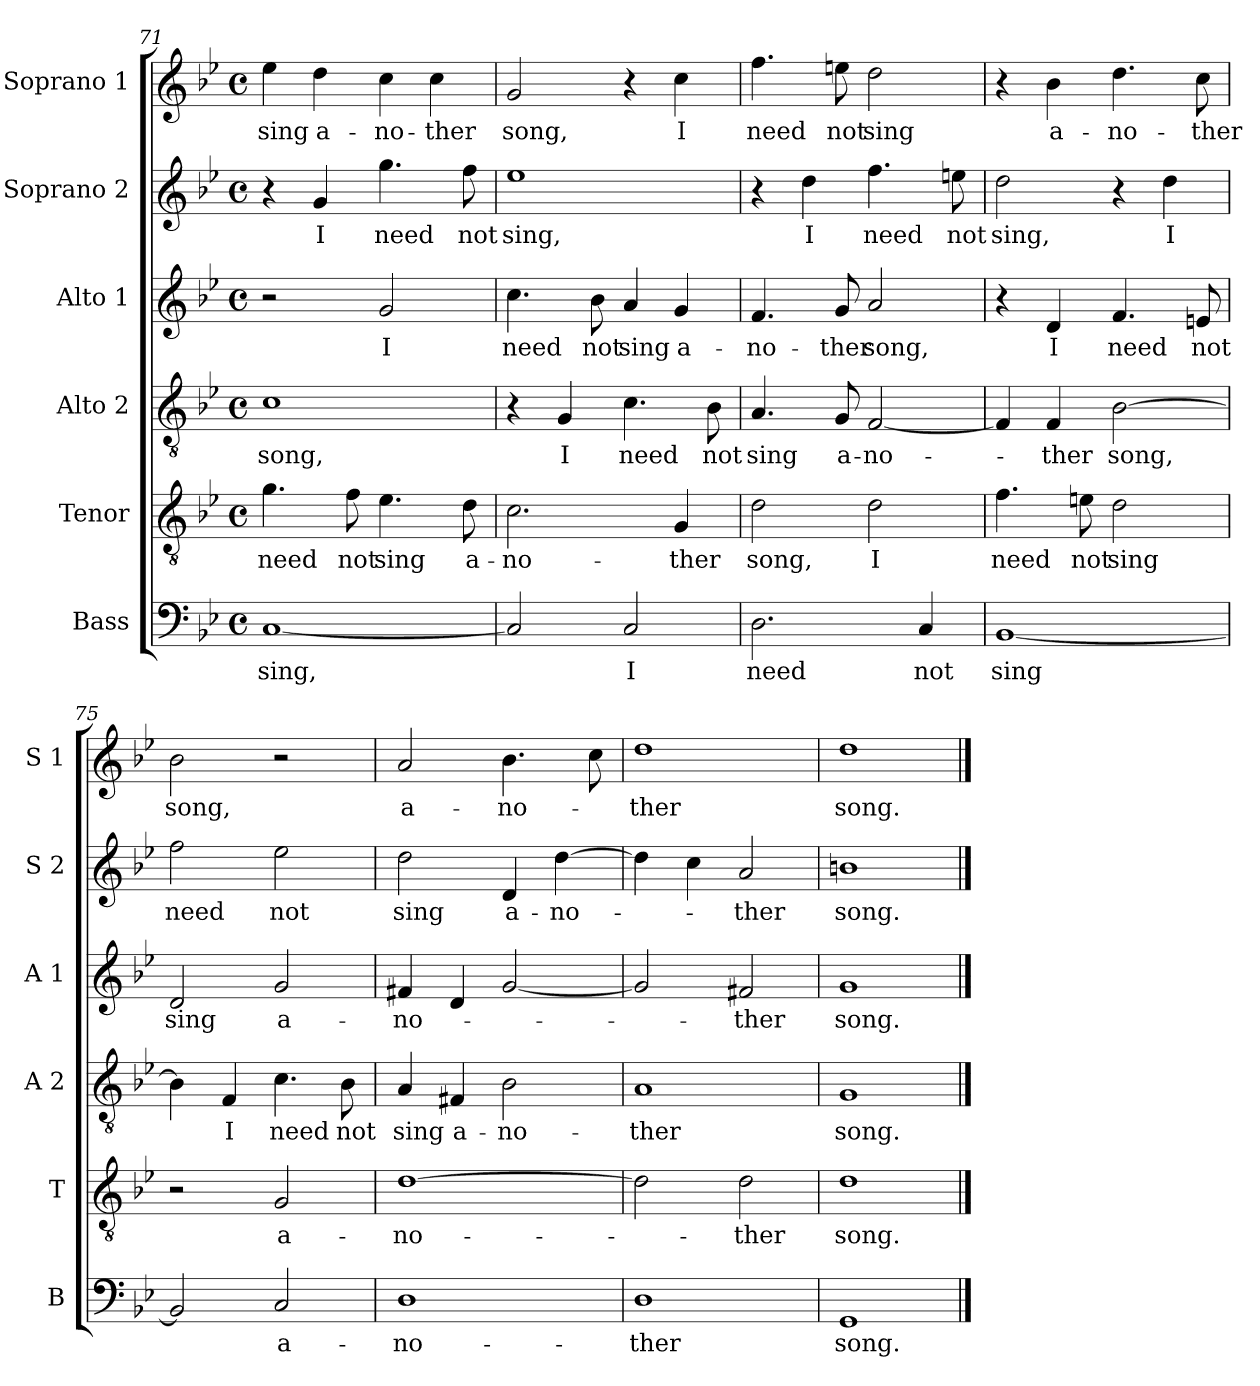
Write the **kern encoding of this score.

**kern	**text	**kern	**text	**kern	**text	**kern	**text	**kern	**text	**kern	**text
*part6	*part6	*part5	*part5	*part4	*part4	*part3	*part3	*part2	*part2	*part1	*part1
*staff6	*staff6	*staff5	*staff5	*staff4	*staff4	*staff3	*staff3	*staff2	*staff2	*staff1	*staff1
*I"Bass	*	*I"Tenor	*	*I"Alto 2	*	*I"Alto 1	*	*I"Soprano 2	*	*I"Soprano 1	*
*I'B	*	*I'T	*	*I'A 2	*	*I'A 1	*	*I'S 2	*	*I'S 1	*
*clefF4	*	*clefGv2	*	*clefGv2	*	*clefG2	*	*clefG2	*	*clefG2	*
*k[b-e-]	*	*k[b-e-]	*	*k[b-e-]	*	*k[b-e-]	*	*k[b-e-]	*	*k[b-e-]	*
*B-:	*	*B-:	*	*B-:	*	*B-:	*	*B-:	*	*B-:	*
*M4/4	*	*M4/4	*	*M4/4	*	*M4/4	*	*M4/4	*	*M4/4	*
*met(c)	*	*met(c)	*	*met(c)	*	*met(c)	*	*met(c)	*	*met(c)	*
=71	=71	=71	=71	=71	=71	=71	=71	=71	=71	=71	=71
!	!LO:LY:b	!	!LO:LY:b	!	!LO:LY:b	!	!	!	!	!	!LO:LY:b
[1C	sing,	4.g\	need	1c	song,	2r	.	4r	.	4ee-\	sing
!	!	!	!	!	!	!	!	!	!LO:LY:b	!	!LO:LY:b
.	.	.	.	.	.	.	.	4g/	I	4dd\	a-
!	!	!	!LO:LY:b	!	!	!	!	!	!	!	!
.	.	8f\	not	.	.	.	.	.	.	.	.
!	!	!	!LO:LY:b	!	!	!	!LO:LY:b	!	!LO:LY:b	!	!LO:LY:b
.	.	4.e-\	sing	.	.	2g/	I	4.gg\	need	4cc\	-no-
!	!	!	!	!	!	!	!	!	!	!	!LO:LY:b
.	.	.	.	.	.	.	.	.	.	4cc\	-ther
!	!	!	!LO:LY:b	!	!	!	!	!	!LO:LY:b	!	!
.	.	8d\	a-	.	.	.	.	8ff\	not	.	.
=72	=72	=72	=72	=72	=72	=72	=72	=72	=72	=72	=72
!	!	!	!LO:LY:b	!	!	!	!LO:LY:b	!	!LO:LY:b	!	!LO:LY:b
2C/]	.	2.c\	-no-	4r	.	4.cc\	need	1ee-	sing,	2g/	song,
!	!	!	!	!	!LO:LY:b	!	!	!	!	!	!
.	.	.	.	4G/	I	.	.	.	.	.	.
!	!	!	!	!	!	!	!LO:LY:b	!	!	!	!
.	.	.	.	.	.	8b-\	not	.	.	.	.
!	!LO:LY:b	!	!	!	!LO:LY:b	!	!LO:LY:b	!	!	!	!
2C/	I	.	.	4.c\	need	4a/	sing	.	.	4r	.
!	!	!	!LO:LY:b	!	!	!	!LO:LY:b	!	!	!	!LO:LY:b
.	.	4G/	-ther	.	.	4g/	a-	.	.	4cc\	I
!	!	!	!	!	!LO:LY:b	!	!	!	!	!	!
.	.	.	.	8B-\	not	.	.	.	.	.	.
=73	=73	=73	=73	=73	=73	=73	=73	=73	=73	=73	=73
!	!LO:LY:b	!	!LO:LY:b	!	!LO:LY:b	!	!LO:LY:b	!	!	!	!LO:LY:b
2.D\	need	2d\	song,	4.A/	sing	4.f/	-no-	4r	.	4.ff\	need
!	!	!	!	!	!	!	!	!	!LO:LY:b	!	!
.	.	.	.	.	.	.	.	4dd\	I	.	.
!	!	!	!	!	!LO:LY:b	!	!LO:LY:b	!	!	!	!LO:LY:b
.	.	.	.	8G/	a-	8g/	-ther	.	.	8een\	not
!	!	!	!LO:LY:b	!	!LO:LY:b	!	!LO:LY:b	!	!LO:LY:b	!	!LO:LY:b
.	.	2d\	I	[2F/	-no-	2a/	song,	4.ff\	need	2dd\	sing
!	!LO:LY:b	!	!	!	!	!	!	!	!	!	!
4C/	not	.	.	.	.	.	.	.	.	.	.
!	!	!	!	!	!	!	!	!	!LO:LY:b	!	!
.	.	.	.	.	.	.	.	8een\	not	.	.
=74	=74	=74	=74	=74	=74	=74	=74	=74	=74	=74	=74
!	!LO:LY:b	!	!LO:LY:b	!	!	!	!	!	!LO:LY:b	!	!
[1BB-	sing	4.f\	need	4F/]	.	4r	.	2dd\	sing,	4r	.
!	!	!	!	!	!LO:LY:b	!	!LO:LY:b	!	!	!	!LO:LY:b
.	.	.	.	4F/	-ther	4d/	I	.	.	4b-\	a-
!	!	!	!LO:LY:b	!	!	!	!	!	!	!	!
.	.	8en\	not	.	.	.	.	.	.	.	.
!	!	!	!LO:LY:b	!	!LO:LY:b	!	!LO:LY:b	!	!	!	!LO:LY:b
.	.	2d\	sing	[2B-\	song,	4.f/	need	4r	.	4.dd\	-no-
!	!	!	!	!	!	!	!	!	!LO:LY:b	!	!
.	.	.	.	.	.	.	.	4dd\	I	.	.
!	!	!	!	!	!	!	!LO:LY:b	!	!	!	!LO:LY:b
.	.	.	.	.	.	8en/	not	.	.	8cc\	-ther
=75	=75	=75	=75	=75	=75	=75	=75	=75	=75	=75	=75
!	!	!	!	!	!	!	!LO:LY:b	!	!LO:LY:b	!	!LO:LY:b
2BB-/]	.	2r	.	4B-\]	.	2d/	sing	2ff\	need	2b-\	song,
!	!	!	!	!	!LO:LY:b	!	!	!	!	!	!
.	.	.	.	4F/	I	.	.	.	.	.	.
!	!LO:LY:b	!	!LO:LY:b	!	!LO:LY:b	!	!LO:LY:b	!	!LO:LY:b	!	!
2C/	a-	2G/	a-	4.c\	need	2g/	a-	2ee-\	not	2r	.
!	!	!	!	!	!LO:LY:b	!	!	!	!	!	!
.	.	.	.	8B-\	not	.	.	.	.	.	.
!!LO:LB:g=z
=76	=76	=76	=76	=76	=76	=76	=76	=76	=76	=76	=76
!	!LO:LY:b	!	!LO:LY:b	!	!LO:LY:b	!	!LO:LY:b	!	!LO:LY:b	!	!LO:LY:b
1D	-no-	[1d	-no-	4A/	sing	4f#X/	-no-	2dd\	sing	2a/	a-
!	!	!	!	!	!LO:LY:b	!	!	!	!	!	!
.	.	.	.	4F#X/	a-	4d/	.	.	.	.	.
!	!	!	!	!	!LO:LY:b	!	!	!	!LO:LY:b	!	!LO:LY:b
.	.	.	.	2B-\	-no-	[2g/	.	4d/	a-	4.b-\	-no-
!	!	!	!	!	!	!	!	!	!LO:LY:b	!	!
.	.	.	.	.	.	.	.	[4dd\	-no-	.	.
.	.	.	.	.	.	.	.	.	.	8cc\	.
=77	=77	=77	=77	=77	=77	=77	=77	=77	=77	=77	=77
!	!LO:LY:b	!	!	!	!LO:LY:b	!	!	!	!	!	!LO:LY:b
1D	-ther	2d\]	.	1A	-ther	2g/]	.	4dd\]	.	1dd	-ther
.	.	.	.	.	.	.	.	4cc\	.	.	.
!	!	!	!LO:LY:b	!	!	!	!LO:LY:b	!	!LO:LY:b	!	!
.	.	2d\	-ther	.	.	2f#X/	-ther	2a/	-ther	.	.
=78	=78	=78	=78	=78	=78	=78	=78	=78	=78	=78	=78
!	!LO:LY:b	!	!LO:LY:b	!	!LO:LY:b	!	!LO:LY:b	!	!LO:LY:b	!	!LO:LY:b
1GG	song.	1d	song.	1G	song.	1g	song.	1bn	song.	1dd	song.
==	==	==	==	==	==	==	==	==	==	==	==
*-	*-	*-	*-	*-	*-	*-	*-	*-	*-	*-	*-
